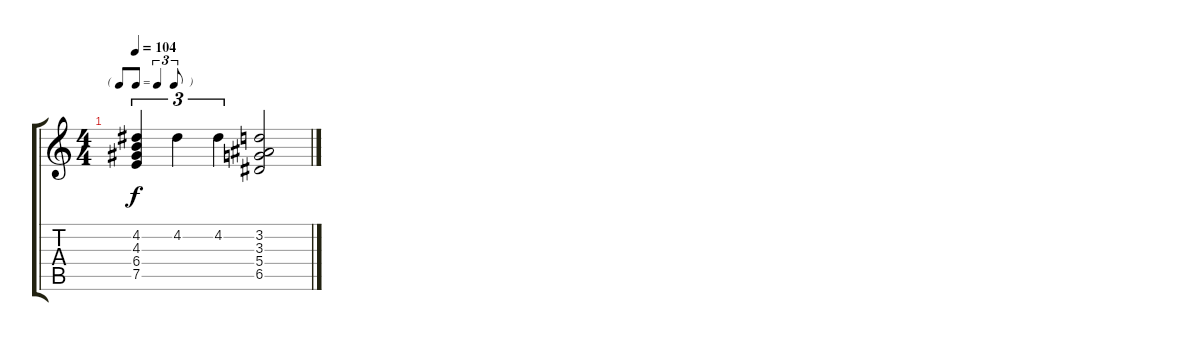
\track "" {instrument acousticguitarnylon}
\staff {score tabs}
\tuning (E4 B3 G3 D3 A2 E2) {hide}
\ts (4 4)
\tf triplet8th
\tempo 104
\clef g2
\ks c
(4.2 4.3 6.4 7.5).4{tu (3 2) dy f} 4.2.4{tu (3 2)} 4.2.4{tu (3 2)} (3.2 3.3 5.4 6.5).2
